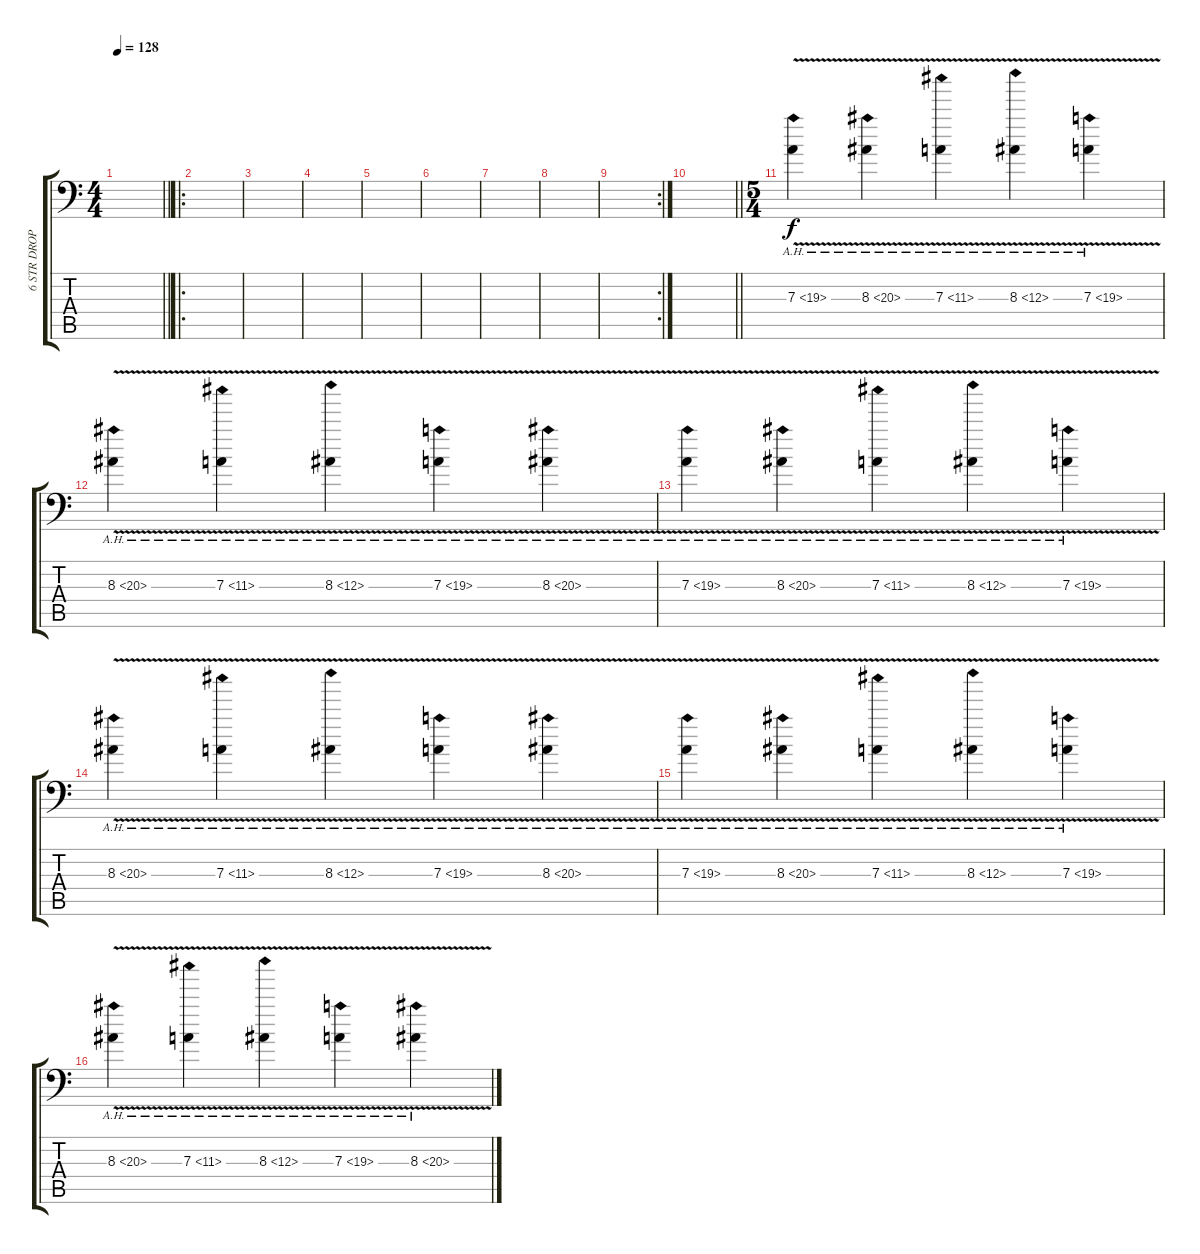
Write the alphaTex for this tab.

\track ("6 STR DROP A ADV" "6 STR DROP") {instrument guitarharmonics}
\staff {score tabs}
\tuning (B3 Gb3 D3 A2 E2 A1) {hide}
\ts (4 4)
\tempo 128
\clef f4
\barLineRight lightlight
\ks c
|
\ro
|
|
|
|
|
|
|
\rc 2
|
\barLineRight lightlight
|
\ts (5 4)
7.3{ah 12 v}.4 8.3{ah 12 v}.4 7.3{ah 4 v}.4 8.3{ah 4 v}.4 7.3{ah 12 v}.4 |
8.3{ah 12 v}.4 7.3{ah 4 v}.4 8.3{ah 4 v}.4 7.3{ah 12 v}.4 8.3{ah 12 v}.4 |
7.3{ah 12 v}.4 8.3{ah 12 v}.4 7.3{ah 4 v}.4 8.3{ah 4 v}.4 7.3{ah 12 v}.4 |
8.3{ah 12 v}.4 7.3{ah 4 v}.4 8.3{ah 4 v}.4 7.3{ah 12 v}.4 8.3{ah 12 v}.4 |
7.3{ah 12 v}.4 8.3{ah 12 v}.4 7.3{ah 4 v}.4 8.3{ah 4 v}.4 7.3{ah 12 v}.4 |
8.3{ah 12 v}.4 7.3{ah 4 v}.4 8.3{ah 4 v}.4 7.3{ah 12 v}.4 8.3{ah 12 v}.4
